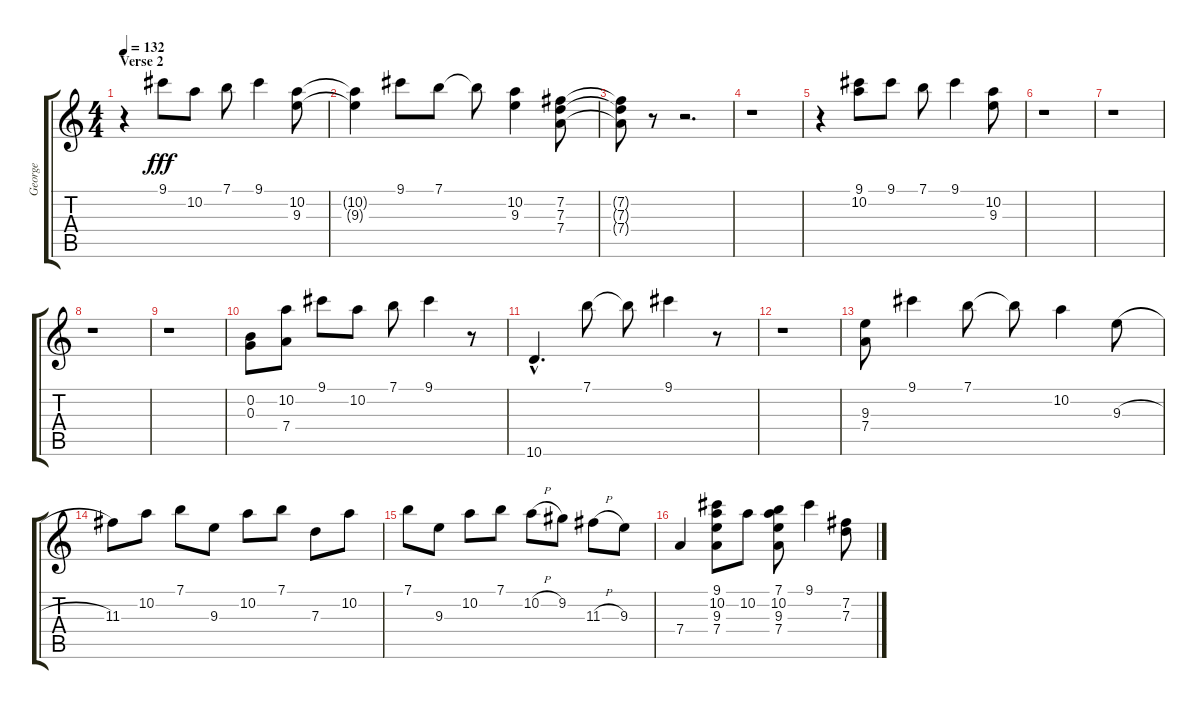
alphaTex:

\track ("George" "George") {instrument acousticguitarnylon}
\staff {score tabs}
\tuning (E4 B3 G3 D3 A2 E2) {hide}
\ts (4 4)
\section ("" "Verse 2")
\tempo 132
\clef g2
\ks c
r.4{dy fff} 9.1.8 10.2.8 7.1.8 9.1.4 (10.2 9.3).8 |
(10.2{t} 9.3{t}).4 9.1.8 7.1.8 7.1{t}.8 (10.2 9.3).4 (7.2 7.3 7.4).8 |
(7.2{t} 7.3{t} 7.4{t}).8 r.8 r.2{d} |
r.1 |
r.4 (9.1 10.2).8 9.1.8 7.1.8 9.1.4 (10.2 9.3).8 |
r.1 |
r.1 |
r.1 |
r.1 |
(0.2 0.3).8 (10.2 7.4).8 9.1.8 10.2.8 7.1.8 9.1.4 r.8 |
10.6{hac}.4{d} 7.1.8 7.1{t}.8 9.1.4 r.8 |
r.1 |
(9.3 7.4).8 9.1.4 7.1.8 7.1{t}.8 10.2.4 9.3{h}.8 |
11.3.8 10.2.8 7.1.8 9.3.8 10.2.8 7.1.8 7.3.8 10.2.8 |
7.1.8 9.3.8 10.2.8 7.1.8 10.2{h}.8 9.2.8 11.3{h}.8 9.3.8 |
7.4.4 (9.1 10.2 9.3 7.4).8 10.2.8 (7.1 10.2 9.3 7.4).8 9.1.4 (7.2 7.3).8
